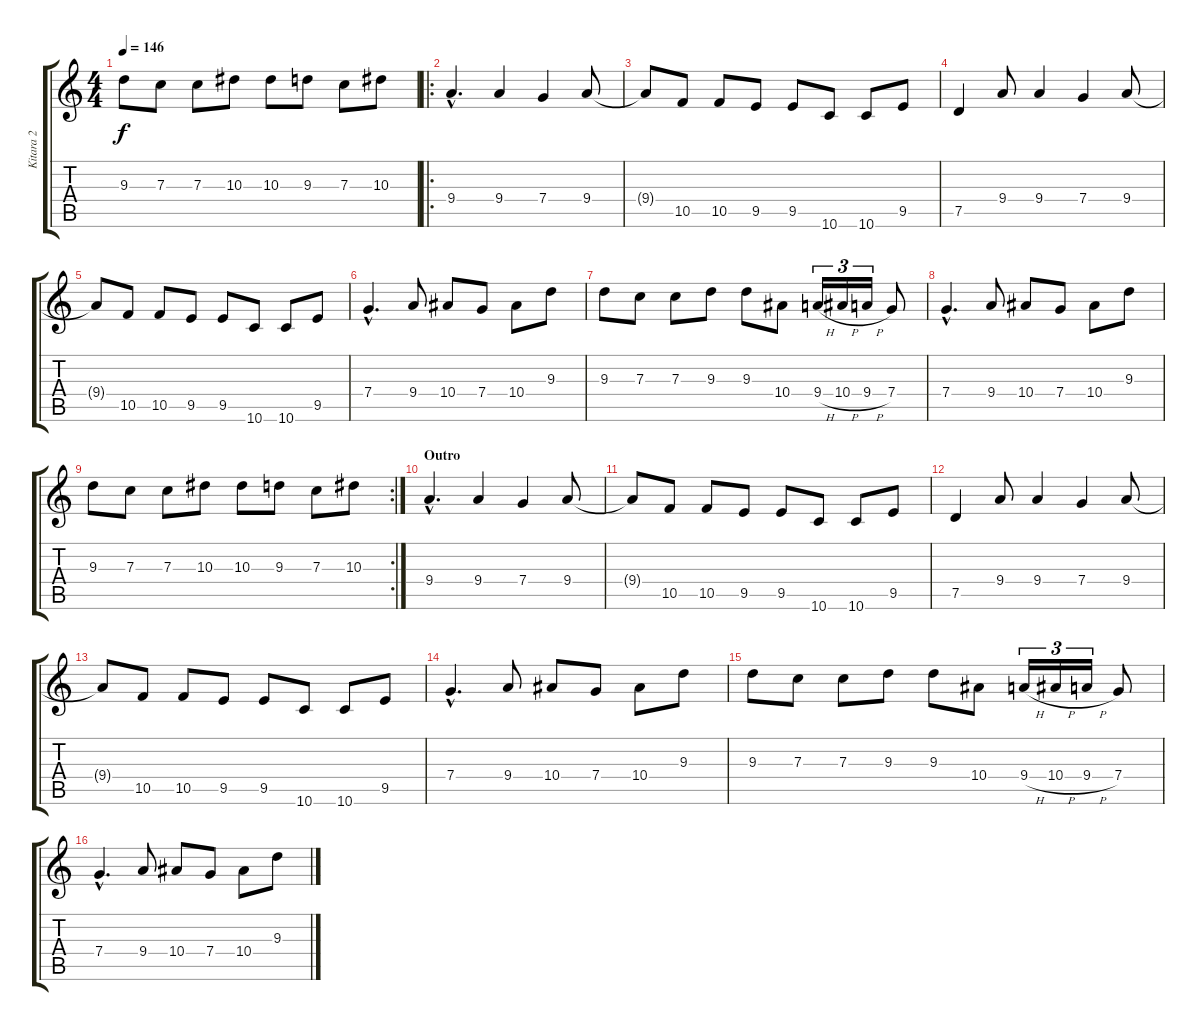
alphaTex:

\track ("Kitara 2" "Kitara 2") {instrument distortionguitar}
\staff {score tabs}
\tuning (D4 A3 F3 C3 G2 D2) {hide}
\ts (4 4)
\tempo 146
\clef g2
\ks c
9.3.8{dy f} 7.3.8 7.3.8 10.3.8 10.3.8 9.3.8 7.3.8 10.3.8 |
\ro
9.4{hac}.4{d} 9.4.4 7.4.4 9.4.8 |
9.4{t}.8 10.5.8 10.5.8 9.5.8 9.5.8 10.6.8 10.6.8 9.5.8 |
7.5.4 9.4.8 9.4.4 7.4.4 9.4.8 |
9.4{t}.8 10.5.8 10.5.8 9.5.8 9.5.8 10.6.8 10.6.8 9.5.8 |
7.4{hac}.4{d} 9.4.8 10.4.8 7.4.8 10.4.8 9.3.8 |
9.3.8 7.3.8 7.3.8 9.3.8 9.3.8 10.4.8 9.4{h}.16{tu (3 2)} 10.4{h}.16{tu (3 2)} 9.4{h}.16{tu (3 2)} 7.4.8 |
7.4{hac}.4{d} 9.4.8 10.4.8 7.4.8 10.4.8 9.3.8 |
\rc 2
9.3.8 7.3.8 7.3.8 10.3.8 10.3.8 9.3.8 7.3.8 10.3.8 |
\section ("" "Outro")
9.4{hac}.4{d volume 8} 9.4.4 7.4.4 9.4.8 |
9.4{t}.8 10.5.8 10.5.8 9.5.8 9.5.8 10.6.8 10.6.8 9.5.8 |
7.5.4 9.4.8 9.4.4 7.4.4 9.4.8 |
9.4{t}.8 10.5.8 10.5.8 9.5.8 9.5.8 10.6.8 10.6.8 9.5.8{volume 0} |
7.4{hac}.4{d} 9.4.8 10.4.8 7.4.8 10.4.8 9.3.8 |
9.3.8 7.3.8 7.3.8 9.3.8 9.3.8 10.4.8 9.4{h}.16{tu (3 2)} 10.4{h}.16{tu (3 2)} 9.4{h}.16{tu (3 2)} 7.4.8 |
7.4{hac}.4{d} 9.4.8 10.4.8 7.4.8 10.4.8 9.3.8
